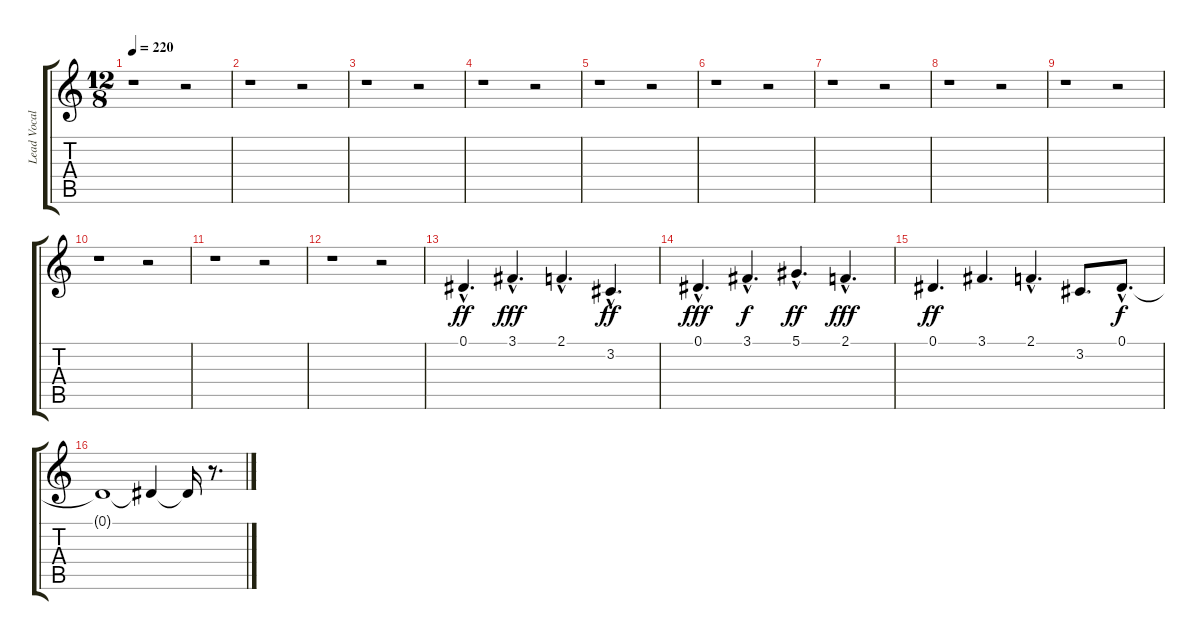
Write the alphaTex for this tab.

\track ("Lead Vocals" "Lead Vocal") {instrument flute}
\staff {score tabs}
\tuning (Eb4 Bb3 Gb3 Db3 Ab2 Eb2) {hide}
\ts (12 8)
\tempo 220
\clef g2
\ks c
r.1{dy ff} r.2 |
r.1 r.2 |
r.1 r.2 |
r.1 r.2 |
r.1 r.2 |
r.1 r.2 |
r.1 r.2 |
r.1 r.2 |
r.1 r.2 |
r.1 r.2 |
r.1 r.2 |
r.1 r.2 |
0.1{hac}.4{d} 3.1{hac}.4{d dy fff} 2.1{hac}.4{d} 3.2{hac}.4{d dy ff} |
0.1{hac}.4{d dy fff} 3.1{hac}.4{d dy f} 5.1{hac}.4{d dy ff} 2.1{hac}.4{d dy fff} |
0.1.4{d dy ff} 3.1.4{d} 2.1{hac}.4{d} 3.2.8{d} 0.1{hac}.8{d dy f} |
0.1{t}.1 0.1{t}.4 0.1{t}.16 r.8{d}
